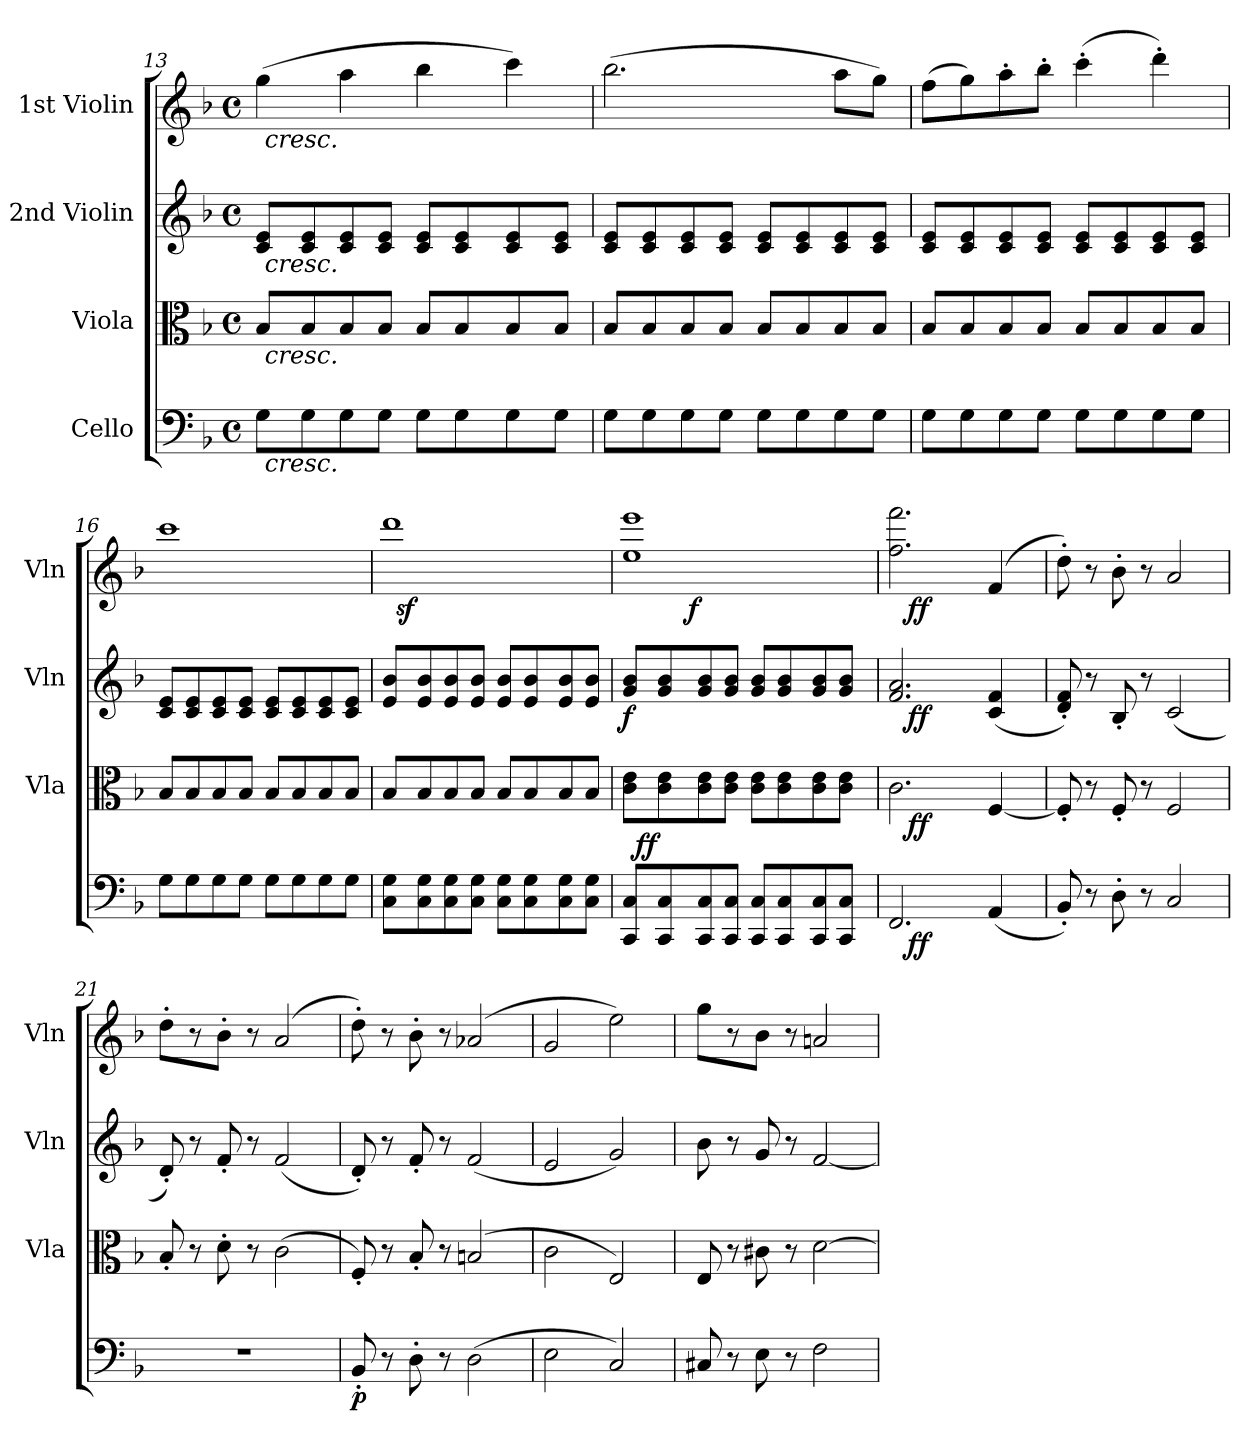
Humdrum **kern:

**kern	**dynam	**kern	**dynam	**kern	**dynam	**kern	**dynam
*part4	*part4	*part3	*part3	*part2	*part2	*part1	*part1
*staff4	*staff4	*staff3	*staff3	*staff2	*staff2	*staff1	*staff1
*I"Cello	*	*I"Viola	*	*I"2nd Violin	*	*I"1st Violin	*
*	*	*I'Vla	*	*I'Vln	*	*I'Vln	*
*clefF4	*	*clefC3	*	*clefG2	*	*clefG2	*
*k[b-]	*	*k[b-]	*	*k[b-]	*	*k[b-]	*
*F:	*	*F:	*	*F:	*	*F:	*
*M4/4	*	*M4/4	*	*M4/4	*	*M4/4	*
*met(c)	*	*met(c)	*	*met(c)	*	*met(c)	*
=13	=13	=13	=13	=13	=13	=13	=13
*^	*	*^	*	*^	*	*^	*
8G\L	96ryy	.	8B-/L	96ryy	.	8c/ 8e/L	96ryy	.	(4gg\	96ryy	.
!	!	!	!	!	!	!	!	!	!	!LO:TX:b:i:t=cresc.	!
!	!	!	!	!	!	!	!LO:TX:b:i:t=cresc.	!	!	!	!
!	!	!	!	!LO:TX:b:i:t=cresc.	!	!	!	!	!	!	!
!	!LO:TX:b:i:t=cresc.	!	!	!	!	!	!	!	!	!	!
.	3%2ryy	.	.	3%2ryy	.	.	3%2ryy	.	.	3%2ryy	.
8G\	.	.	8B-/	.	.	8c/ 8e/	.	.	.	.	.
8G\	.	.	8B-/	.	.	8c/ 8e/	.	.	4aa\	.	.
8G\J	.	.	8B-/J	.	.	8c/ 8e/J	.	.	.	.	.
8G\L	.	.	8B-/L	.	.	8c/ 8e/L	.	.	4bb-\	.	.
8G\	.	.	8B-/	.	.	8c/ 8e/	.	.	.	.	.
.	6ryy	.	.	6ryy	.	.	6ryy	.	.	6ryy	.
8G\	.	.	8B-/	.	.	8c/ 8e/	.	.	4ccc\)	.	.
.	12...ryy	.	.	12...ryy	.	.	12...ryy	.	.	12...ryy	.
8G\J	.	.	8B-/J	.	.	8c/ 8e/J	.	.	.	.	.
*v	*v	*	*	*	*	*v	*v	*	*v	*v	*
*	*	*v	*v	*	*	*	*	*
=14	=14	=14	=14	=14	=14	=14	=14
8G\L	.	8B-/L	.	8c/ 8e/L	.	(2.bb-\	.
8G\	.	8B-/	.	8c/ 8e/	.	.	.
8G\	.	8B-/	.	8c/ 8e/	.	.	.
8G\J	.	8B-/J	.	8c/ 8e/J	.	.	.
8G\L	.	8B-/L	.	8c/ 8e/L	.	.	.
8G\	.	8B-/	.	8c/ 8e/	.	.	.
8G\	.	8B-/	.	8c/ 8e/	.	8aa\L	.
8G\J	.	8B-/J	.	8c/ 8e/J	.	8gg\J)	.
=15	=15	=15	=15	=15	=15	=15	=15
8G\L	.	8B-/L	.	8c/ 8e/L	.	(8ff\L	.
8G\	.	8B-/	.	8c/ 8e/	.	8gg\)	.
8G\	.	8B-/	.	8c/ 8e/	.	8aa'>\	.
8G\J	.	8B-/J	.	8c/ 8e/J	.	8bb-'>\J	.
8G\L	.	8B-/L	.	8c/ 8e/L	.	(4ccc'>\	.
8G\	.	8B-/	.	8c/ 8e/	.	.	.
8G\	.	8B-/	.	8c/ 8e/	.	4ddd'>\)	.
8G\J	.	8B-/J	.	8c/ 8e/J	.	.	.
!!LO:LB:g=z
=16	=16	=16	=16	=16	=16	=16	=16
8G\L	.	8B-/L	.	8c/ 8e/L	.	1ccc	.
8G\	.	8B-/	.	8c/ 8e/	.	.	.
8G\	.	8B-/	.	8c/ 8e/	.	.	.
8G\J	.	8B-/J	.	8c/ 8e/J	.	.	.
8G\L	.	8B-/L	.	8c/ 8e/L	.	.	.
8G\	.	8B-/	.	8c/ 8e/	.	.	.
8G\	.	8B-/	.	8c/ 8e/	.	.	.
8G\J	.	8B-/J	.	8c/ 8e/J	.	.	.
=17	=17	=17	=17	=17	=17	=17	=17
*	*	*	*	*	*	*^	*
8C\ 8G\L	.	8B-/L	.	8e/ 8b-/L	.	1ddd	24ryy	.
!	!	!	!	!	!	!	!	!LO:DY:b
.	.	.	.	.	.	.	3%2ryy	sf
8C\ 8G\	.	8B-/	.	8e/ 8b-/	.	.	.	.
8C\ 8G\	.	8B-/	.	8e/ 8b-/	.	.	.	.
8C\ 8G\J	.	8B-/J	.	8e/ 8b-/J	.	.	.	.
8C\ 8G\L	.	8B-/L	.	8e/ 8b-/L	.	.	.	.
8C\ 8G\	.	8B-/	.	8e/ 8b-/	.	.	.	.
.	.	.	.	.	.	.	6..ryy	.
8C\ 8G\	.	8B-/	.	8e/ 8b-/	.	.	.	.
8C\ 8G\J	.	8B-/J	.	8e/ 8b-/J	.	.	.	.
=18	=18	=18	=18	=18	=18	=18	=18	=18
!	!	!	!	!	!LO:DY:b	!	!	!
*^	*	*	*	*	*	*	*	*
8CC/ 8C/L	24ryy	.	8c\ 8e\L	.	8g/ 8b-/L	f	1ee 1eee	6ryy	.
!	!	!LO:DY:a	!	!	!	!	!	!	!
!	!	!LO:DY:n=1:b	!	!	!	!	!	!	!
.	3%2ryy	f f	.	.	.	.	.	.	.
8CC/ 8C/	.	.	8c\ 8e\	.	8g/ 8b-/	.	.	.	.
.	.	.	.	.	.	.	.	24.ryy	.
!	!	!	!	!	!	!	!	!	!LO:DY:b
.	.	.	.	.	.	.	.	3%2ryy	f
8CC/ 8C/	.	.	8c\ 8e\	.	8g/ 8b-/	.	.	.	.
8CC/ 8C/J	.	.	8c\ 8e\J	.	8g/ 8b-/J	.	.	.	.
8CC/ 8C/L	.	.	8c\ 8e\L	.	8g/ 8b-/L	.	.	.	.
8CC/ 8C/	.	.	8c\ 8e\	.	8g/ 8b-/	.	.	.	.
.	6..ryy	.	.	.	.	.	.	.	.
8CC/ 8C/	.	.	8c\ 8e\	.	8g/ 8b-/	.	.	.	.
8CC/ 8C/J	.	.	8c\ 8e\J	.	8g/ 8b-/J	.	.	.	.
.	.	.	.	.	.	.	.	12ryy	.
.	.	.	.	.	.	.	.	48ryy	.
=19	=19	=19	=19	=19	=19	=19	=19	=19	=19
*	*	*	*^	*	*^	*	*	*	*
2.FF/	24..ryy	.	2.c\	24..ryy	.	2.f/ 2.a/	24..ryy	.	2.ff\ 2.fff\	24..ryy	.
!	!	!LO:DY:b	!	!	!LO:DY:b	!	!	!LO:DY:b	!	!	!LO:DY:b
.	3%2ryy	ff	.	3%2ryy	ff	.	3%2ryy	ff	.	3%2ryy	ff
.	6ryy	.	.	6ryy	.	.	6ryy	.	.	6ryy	.
(4AA/	.	.	[4F/	.	.	(4c/ 4f/	.	.	(4f/	.	.
.	12ryy	.	.	12ryy	.	.	12ryy	.	.	12ryy	.
.	96ryy	.	.	96ryy	.	.	96ryy	.	.	96ryy	.
*v	*v	*	*	*	*	*v	*v	*	*v	*v	*
*	*	*v	*v	*	*	*	*	*
=20	=20	=20	=20	=20	=20	=20	=20
8BB-'</)	.	8F'</]	.	8d/'< 8f/'<)	.	8dd'>\)	.
8r	.	8r	.	8r	.	8r	.
8D'>\	.	8F'</	.	8B-'</	.	8b-'>\	.
8r	.	8r	.	8r	.	8r	.
2C/	.	2F/	.	(2c/	.	2a/	.
=21	=21	=21	=21	=21	=21	=21	=21
1r	.	8B-'</	.	8d'</)	.	8dd'>\L	.
.	.	8r	.	8r	.	8r	.
.	.	8d'>\	.	8f'</	.	8b-'>\J	.
.	.	8r	.	8r	.	8r	.
.	.	(2c\	.	(2f/	.	(2a/	.
=22	=22	=22	=22	=22	=22	=22	=22
!	!LO:DY:b	!	!	!	!	!	!
8BB-'</	p	8F'</)	.	8d'</)	.	8dd'>\)	.
8r	.	8r	.	8r	.	8r	.
8D'>\	.	8B-'</	.	8f'</	.	8b-'>\	.
8r	.	8r	.	8r	.	8r	.
(2D\	.	(2Bn/	.	(2f/	.	(2a-X/	.
=23	=23	=23	=23	=23	=23	=23	=23
2E\	.	2c\	.	2e/	.	2g/	.
2C/)	.	2E/)	.	2g/)	.	2ee\)	.
=24	=24	=24	=24	=24	=24	=24	=24
8C#X/	.	8E/	.	8b-\	.	8gg\L	.
8r	.	8r	.	8r	.	8r	.
8E\	.	8c#X\	.	8g/	.	8b-\J	.
8r	.	8r	.	8r	.	8r	.
2F\	.	[2d\	.	[2f/	.	2an/	.
=	=	=	=	=	=	=	=
*-	*-	*-	*-	*-	*-	*-	*-
